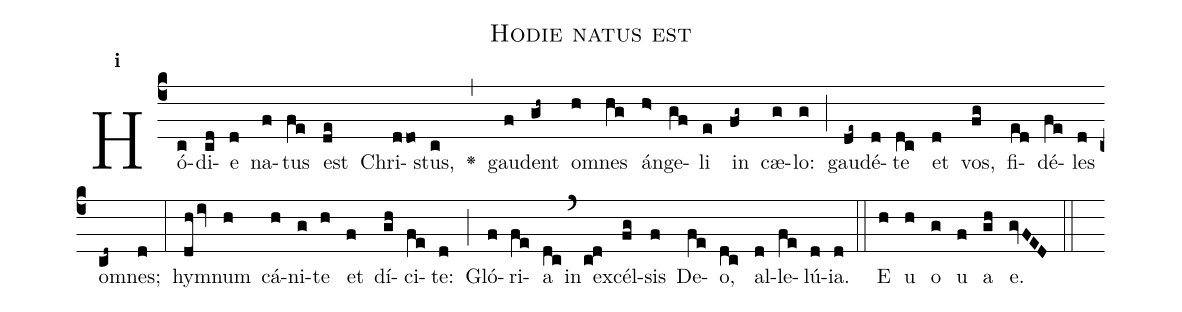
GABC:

name:Hodie natus est;
office-part:Antiphona;
mode:1;
%%
initial-style: 1;
name: Hodie natus est
book: Antiphonae & Responsoria/Tomus I, p. 97;
occasion: Die 27 Decembris;
office-part: Vesperae Ant E;
user-notes: ;
commentary: ;
annotation: 1d3;
centering-scheme: english;
fontsize: 12;
font: OFLSortsMillGoudy;
height: 11;
width: 4.5;
%%
(c4)Hó(c)di(cd)e(d) na(f)tus(fe) est(de) Chri(ddo)stus,(c) <v>\greheightstar</v>(,) gau(f)dent(gh~) om(h)nes(hg) án(h>)ge(gf)li(e) in(fg~) cæ(g)lo:(g) (;) gau(de~)dé(d)te(dc) et(d) vos,(fg) fi(ed)dé(fe)les(d) om(cd~)nes;(d) (:) hym(dhiv)num(h) cá(h)ni(g)te(h) et(f) dí(gh)ci(fe)te:(d) (;) Gló(f)ri(fe)a(dc) in(`c) ex(d)cél(fg)sis(f) De(fe)o,(dc) al(d)le(fe)lú(d)ia.(d) (::)
E(h) u(h) o(g) u(f) a(gh) e.(gvFED) (::)
